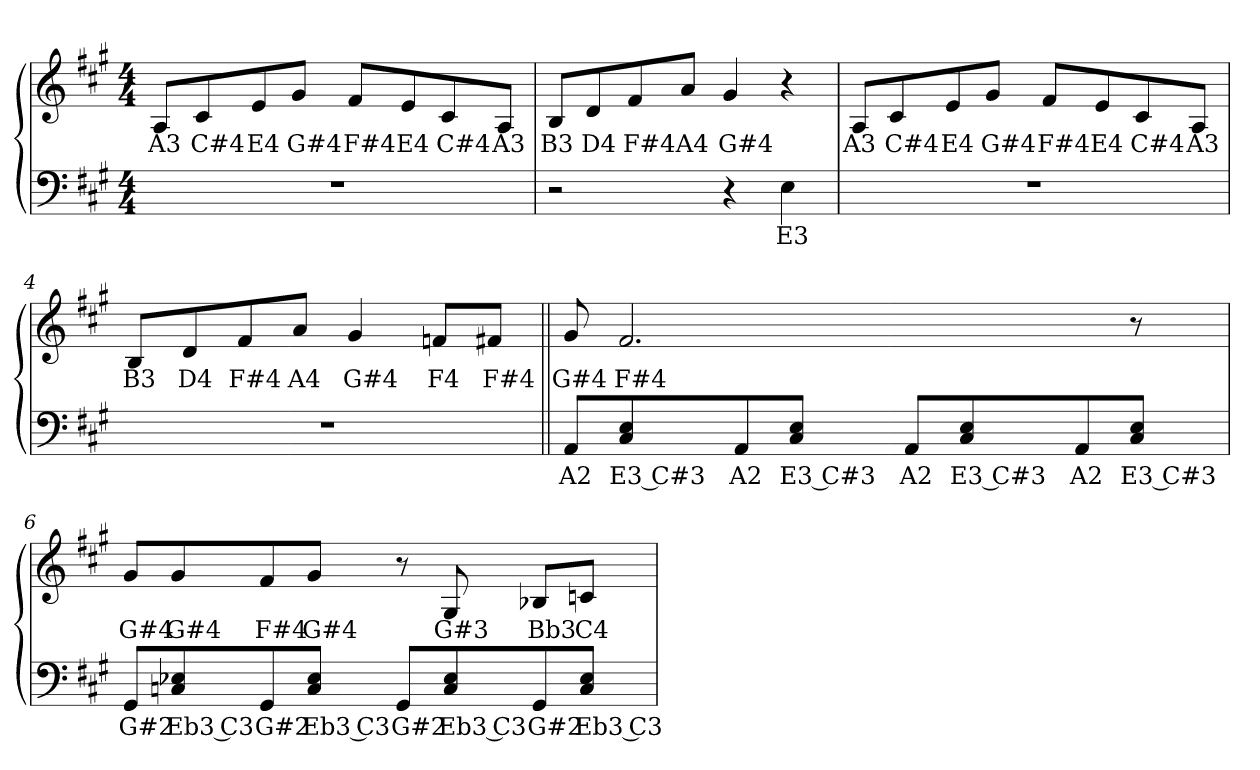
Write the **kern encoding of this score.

**kern	**text	**kern	**text
*part2	*part2	*part1	*part1
*staff2	*staff2	*staff1	*staff1
!!LO:PB:g=z
*clefF4	*	*clefG2	*
*k[f#c#g#]	*	*k[f#c#g#]	*
*A:	*	*A:	*
*M4/4	*	*M4/4	*
*MM100	*	*MM100	*
=1	=1	=1	=1
!	!	!	!LO:LY:b:color=#000000
1r	.	8Ai/L	A3
!	!	!	!LO:LY:b:color=#000000
.	.	8c#i/	C#4
!	!	!	!LO:LY:b:color=#000000
.	.	8ei/	E4
!	!	!	!LO:LY:b:color=#000000
.	.	8g#i/J	G#4
!	!	!	!LO:LY:b:color=#000000
.	.	8f#i/L	F#4
!	!	!	!LO:LY:b:color=#000000
.	.	8ei/	E4
!	!	!	!LO:LY:b:color=#000000
.	.	8c#i/	C#4
!	!	!	!LO:LY:b:color=#000000
.	.	8Ai/J	A3
=2	=2	=2	=2
!	!	!	!LO:LY:b:color=#000000
2r	.	8Bi/L	B3
!	!	!	!LO:LY:b:color=#000000
.	.	8di/	D4
!	!	!	!LO:LY:b:color=#000000
.	.	8f#i/	F#4
!	!	!	!LO:LY:b:color=#000000
.	.	8ai/J	A4
!	!	!	!LO:LY:b:color=#000000
4r	.	4g#i/	G#4
!	!LO:LY:b:color=#000000	!	!
4Ei\	E3	4r	.
=3	=3	=3	=3
!	!	!	!LO:LY:b:color=#000000
1r	.	8Ai/L	A3
!	!	!	!LO:LY:b:color=#000000
.	.	8c#i/	C#4
!	!	!	!LO:LY:b:color=#000000
.	.	8ei/	E4
!	!	!	!LO:LY:b:color=#000000
.	.	8g#i/J	G#4
!	!	!	!LO:LY:b:color=#000000
.	.	8f#i/L	F#4
!	!	!	!LO:LY:b:color=#000000
.	.	8ei/	E4
!	!	!	!LO:LY:b:color=#000000
.	.	8c#i/	C#4
!	!	!	!LO:LY:b:color=#000000
.	.	8Ai/J	A3
!!LO:LB:g=z
=4	=4	=4	=4
!	!	!	!LO:LY:b:color=#000000
1r	.	8Bi/L	B3
!	!	!	!LO:LY:b:color=#000000
.	.	8di/	D4
!	!	!	!LO:LY:b:color=#000000
.	.	8f#i/	F#4
!	!	!	!LO:LY:b:color=#000000
.	.	8ai/J	A4
!	!	!	!LO:LY:b:color=#000000
.	.	4g#i/	G#4
!	!	!	!LO:LY:b:color=#000000
.	.	8fni/L	F4
!	!	!	!LO:LY:b:color=#000000
.	.	8f#Xi/J	F#4
=5||	=5||	=5||	=5||
!	!LO:LY:b:color=#000000	!	!
!	!	!	!LO:LY:b:color=#000000
8AAi/L	A2	8g#i/	G#4
!	!LO:LY:b:color=#000000	!	!
!	!	!	!LO:LY:b:color=#000000
8C#i/ 8Ei	E3 C#3	2.f#i/	F#4
!	!LO:LY:b:color=#000000	!	!
8AAi/	A2	.	.
!	!LO:LY:b:color=#000000	!	!
8C#i/ 8EiJ	E3 C#3	.	.
!	!LO:LY:b:color=#000000	!	!
8AAi/L	A2	.	.
!	!LO:LY:b:color=#000000	!	!
8C#i/ 8Ei	E3 C#3	.	.
!	!LO:LY:b:color=#000000	!	!
8AAi/	A2	.	.
!	!LO:LY:b:color=#000000	!	!
8C#i/ 8EiJ	E3 C#3	8r	.
=6	=6	=6	=6
!	!LO:LY:b:color=#000000	!	!
!	!	!	!LO:LY:b:color=#000000
8GG#i/L	G#2	8g#i/L	G#4
!	!LO:LY:b:color=#000000	!	!
!	!	!	!LO:LY:b:color=#000000
8Cni/ 8E-Xi	Eb3 C3	8g#i/	G#4
!	!LO:LY:b:color=#000000	!	!
!	!	!	!LO:LY:b:color=#000000
8GG#i/	G#2	8f#i/	F#4
!	!LO:LY:b:color=#000000	!	!
!	!	!	!LO:LY:b:color=#000000
8Ci/ 8E-iJ	Eb3 C3	8g#i/J	G#4
!	!LO:LY:b:color=#000000	!	!
8GG#i/L	G#2	8r	.
!	!LO:LY:b:color=#000000	!	!
!	!	!	!LO:LY:b:color=#000000
8Ci/ 8E-i	Eb3 C3	8G#i/	G#3
!	!LO:LY:b:color=#000000	!	!
!	!	!	!LO:LY:b:color=#000000
8GG#i/	G#2	8B-Xi/L	Bb3
!	!LO:LY:b:color=#000000	!	!
!	!	!	!LO:LY:b:color=#000000
8Ci/ 8E-iJ	Eb3 C3	8cni/J	C4
=	=	=	=
*-	*-	*-	*-
